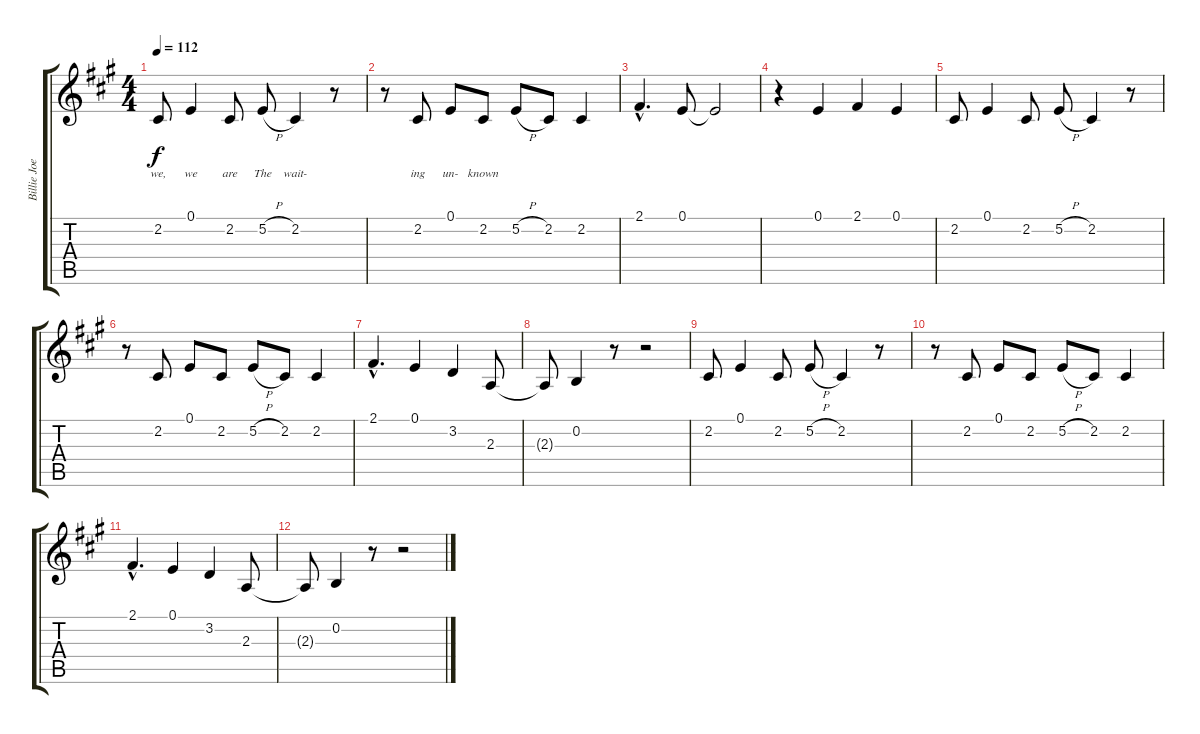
\track ("Billie Joe Armstrong (Vocal)" "Billie Joe") {instrument clarinet}
\staff {score tabs}
\tuning (E4 B3 G3 D3 A2 E2) {hide}
\ts (4 4)
\tempo 112
\clef g2
\ks a
2.2.8{lyrics (0 "we,") lyrics (1 "") lyrics (2 "") lyrics (3 "") lyrics (4 "") dy f} 0.1.4{lyrics (0 "we") lyrics (1 "") lyrics (2 "") lyrics (3 "") lyrics (4 "")} 2.2.8{lyrics (0 "are") lyrics (1 "") lyrics (2 "") lyrics (3 "") lyrics (4 "")} 5.2{h}.8{lyrics (0 "The") lyrics (1 "") lyrics (2 "") lyrics (3 "") lyrics (4 "")} 2.2.4{lyrics (0 "wait-") lyrics (1 "") lyrics (2 "") lyrics (3 "") lyrics (4 "")} r.8 |
r.8 2.2.8{lyrics (0 "ing") lyrics (1 "") lyrics (2 "") lyrics (3 "") lyrics (4 "")} 0.1.8{lyrics (0 "un-") lyrics (1 "") lyrics (2 "") lyrics (3 "") lyrics (4 "")} 2.2.8{lyrics (0 "known") lyrics (1 "") lyrics (2 "") lyrics (3 "") lyrics (4 "")} 5.2{h}.8 2.2.8 2.2.4 |
2.1{hac}.4{d} 0.1.8 0.1{t}.2 |
r.4 0.1.4 2.1.4 0.1.4 |
2.2.8 0.1.4 2.2.8 5.2{h}.8 2.2.4 r.8 |
r.8 2.2.8 0.1.8 2.2.8 5.2{h}.8 2.2.8 2.2.4 |
2.1{hac}.4{d} 0.1.4 3.2.4 2.3.8 |
2.3{t}.8 0.2.4 r.8 r.2 |
2.2.8 0.1.4 2.2.8 5.2{h}.8 2.2.4 r.8 |
r.8 2.2.8 0.1.8 2.2.8 5.2{h}.8 2.2.8 2.2.4 |
2.1{hac}.4{d} 0.1.4 3.2.4 2.3.8 |
2.3{t}.8 0.2.4 r.8 r.2
